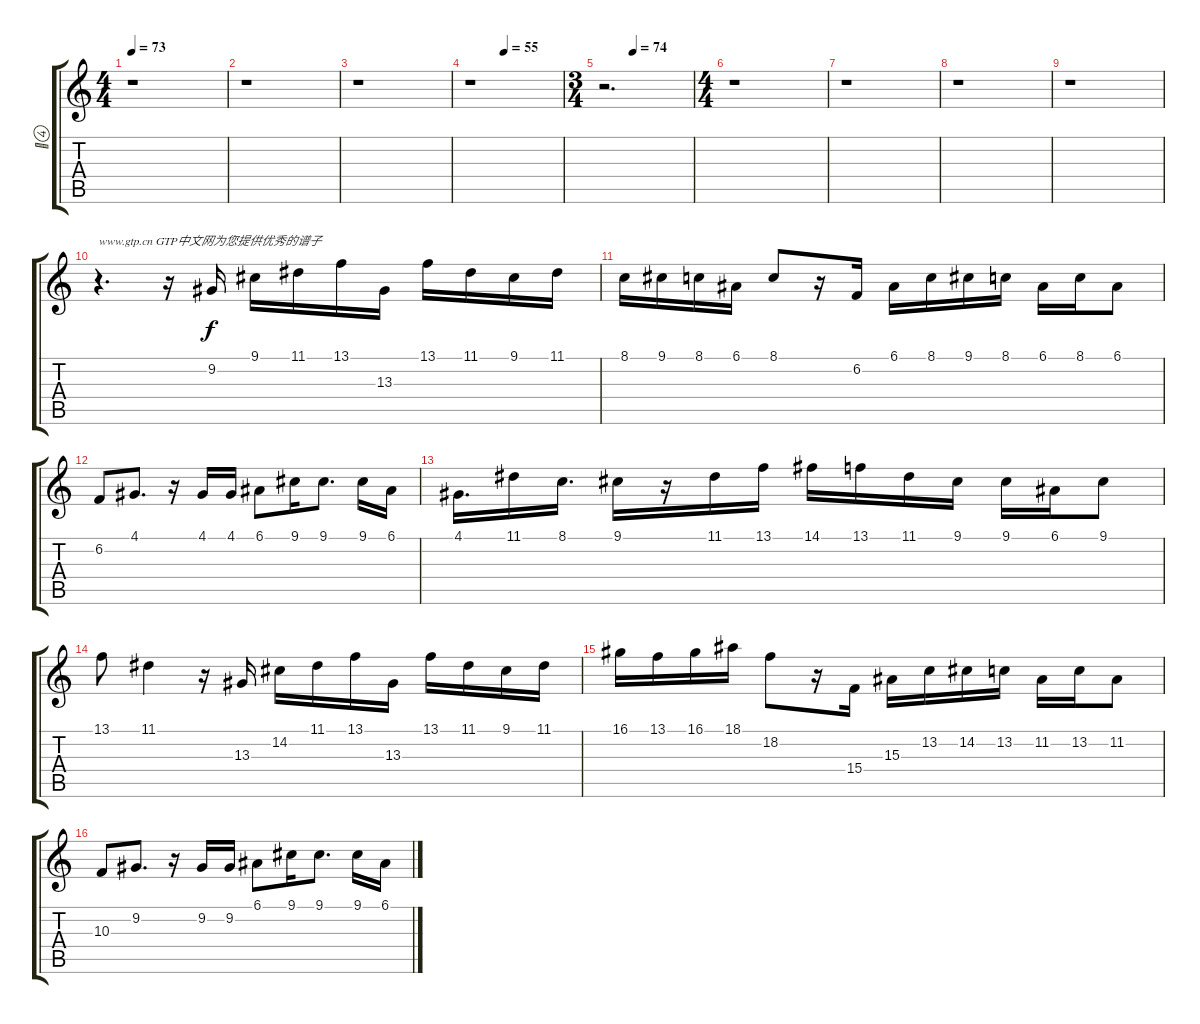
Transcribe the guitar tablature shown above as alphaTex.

\track ("" "") {instrument vibraphone}
\staff {score tabs}
\tuning (E4 B3 G3 D3 A2 E2) {hide}
\ts (4 4)
\tempo 73
\clef g2
\ks c
r.1{dy f instrument vibraphone} |
r.1 |
r.1 |
\tempo (55 0.375)
r.1 |
\ts (3 4)
\tempo (74 0.3333333333333333)
r.2{d} |
\ts (4 4)
r.1 |
r.1 |
r.1 |
r.1 |
r.4{d txt "www.gtp.cn GTP中文网为您提供优秀的谱子"} r.16 9.2.16 9.1.16 11.1.16 13.1.16 13.3.16 13.1.16 11.1.16 9.1.16 11.1.16 |
8.1.16 9.1.16 8.1.16 6.1.16 8.1.8 r.16 6.2.16 6.1.16 8.1.16 9.1.16 8.1.16 6.1.16 8.1.16 6.1.8 |
6.2.8 4.1.8{d} r.16 4.1.16 4.1.16 6.1.8 9.1.16 9.1.8{d} 9.1.16 6.1.16 |
4.1.16{d} 11.1.16 8.1.16{d} 9.1.16 r.16 11.1.16 13.1.16 14.1.16 13.1.16 11.1.16 9.1.16 9.1.16 6.1.16 9.1.8 |
13.1.8 11.1.4 r.16 13.3.16 14.2.16 11.1.16 13.1.16 13.3.16 13.1.16 11.1.16 9.1.16 11.1.16 |
16.1.16 13.1.16 16.1.16 18.1.16 18.2.8 r.16 15.4.16 15.3.16 13.2.16 14.2.16 13.2.16 11.2.16 13.2.16 11.2.8 |
10.3.8 9.2.8{d} r.16 9.2.16 9.2.16 6.1.8 9.1.16 9.1.8{d} 9.1.16 6.1.16
